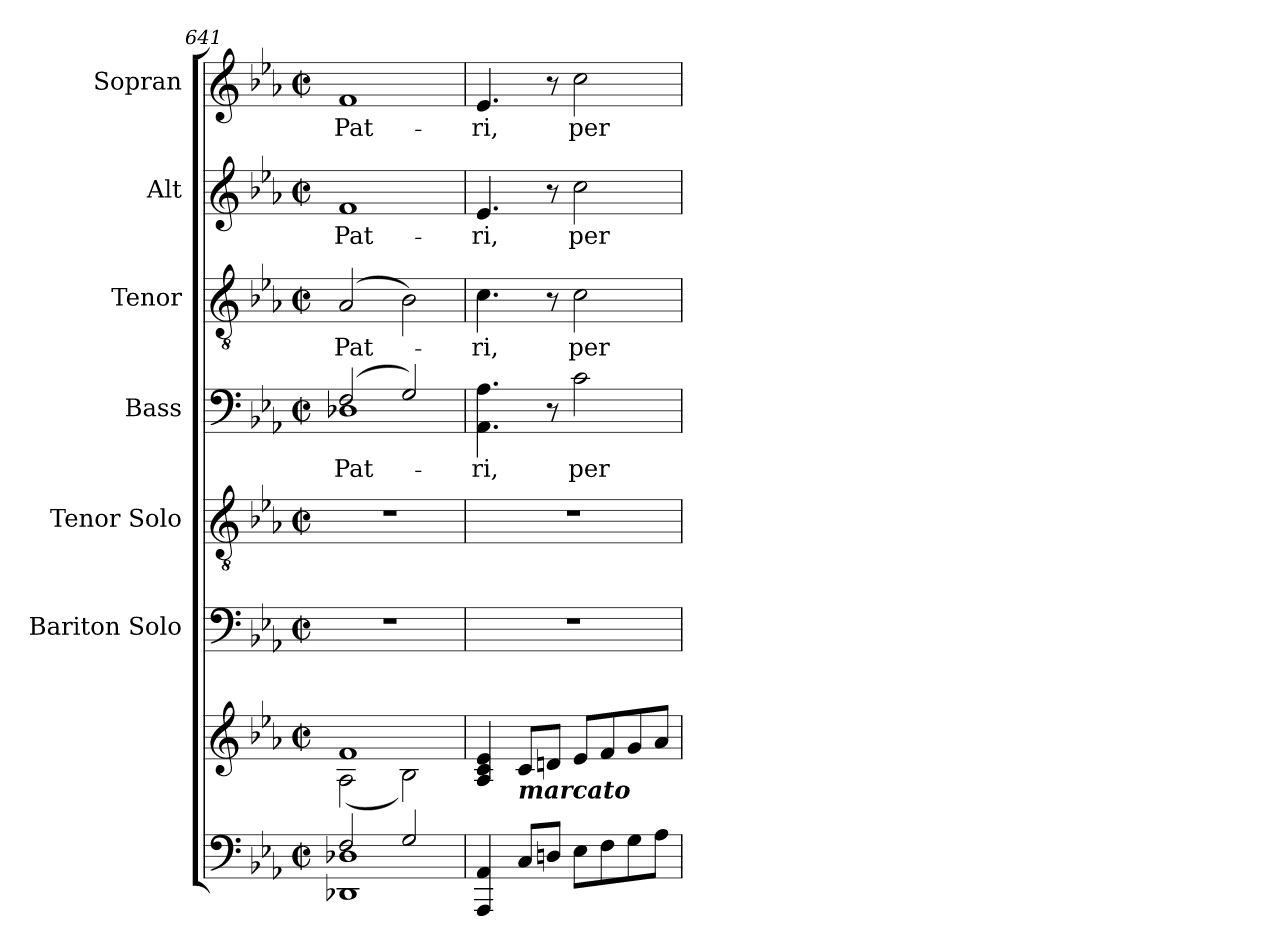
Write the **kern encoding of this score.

**kern	**kern	**kern	**kern	**kern	**text	**kern	**text	**kern	**text	**kern	**text
*part7	*part7	*part6	*part5	*part4	*part4	*part3	*part3	*part2	*part2	*part1	*part1
*staff8	*staff7	*staff6	*staff5	*staff4	*staff4	*staff3	*staff3	*staff2	*staff2	*staff1	*staff1
*	*	*I"Bariton Solo	*I"Tenor Solo	*I"Bass	*	*I"Tenor	*	*I"Alt	*	*I"Sopran	*
*	*	*	*	*I'B.	*	*I'T.	*	*I'A.	*	*I'S.	*
*clefF4	*clefG2	*clefF4	*clefGv2	*clefF4	*	*clefGv2	*	*clefG2	*	*clefG2	*
*k[b-e-a-]	*k[b-e-a-]	*k[b-e-a-]	*k[b-e-a-]	*k[b-e-a-]	*	*k[b-e-a-]	*	*k[b-e-a-]	*	*k[b-e-a-]	*
*E-:	*E-:	*E-:	*E-:	*E-:	*	*E-:	*	*E-:	*	*E-:	*
*M2/2	*M2/2	*M2/2	*M2/2	*M2/2	*	*M2/2	*	*M2/2	*	*M2/2	*
*met(c|)	*met(c|)	*met(c|)	*met(c|)	*met(c|)	*	*met(c|)	*	*met(c|)	*	*met(c|)	*
=641	=641	=641	=641	=641	=641	=641	=641	=641	=641	=641	=641
*^	*^	*	*	*	*	*	*	*	*	*	*
!	!	!	!	!	!	!	!LO:LY:b	!	!LO:LY:b	!	!LO:LY:b	!	!LO:LY:b
*	*	*	*	*	*	*^	*	*	*	*	*	*	*
2F/	1DD-X 1D-X	1f	(<2A-\	1r	1r	(2F/	1D-X	Pat-	(2A-/	Pat-	1f	Pat-	1f	Pat-
2G/	.	.	2B-\)	.	.	2G/)	.	.	2B-\)	.	.	.	.	.
*v	*v	*	*	*	*	*v	*v	*	*	*	*	*	*	*
=642	=642	=642	=642	=642	=642	=642	=642	=642	=642	=642	=642	=642
!	!	!	!	!	!	!LO:LY:b	!	!LO:LY:b	!	!LO:LY:b	!	!LO:LY:b
*	*v	*v	*	*	*	*	*	*	*	*	*	*
4AAA-/ 4AA-/	4A-/ 4c/ 4e-/	1r	1r	4.AA-\ 4.A-\	-ri,	4.c\	-ri,	4.e-/	-ri,	4.e-/	-ri,
!	!LO:TX:b:Bi:t=marcato	!	!	!	!	!	!	!	!	!	!
8C/L	8c/L	.	.	.	.	.	.	.	.	.	.
8Dn/J	8dn/J	.	.	8r	.	8r	.	8r	.	8r	.
!	!	!	!	!	!LO:LY:b	!	!LO:LY:b	!	!LO:LY:b	!	!LO:LY:b
8E-\L	8e-/L	.	.	2c\	per	2c\	per	2cc\	per	2cc\	per
8F\	8f/	.	.	.	.	.	.	.	.	.	.
8G\	8g/	.	.	.	.	.	.	.	.	.	.
8A-\J	8a-/J	.	.	.	.	.	.	.	.	.	.
=	=	=	=	=	=	=	=	=	=	=	=
*-	*-	*-	*-	*-	*-	*-	*-	*-	*-	*-	*-
